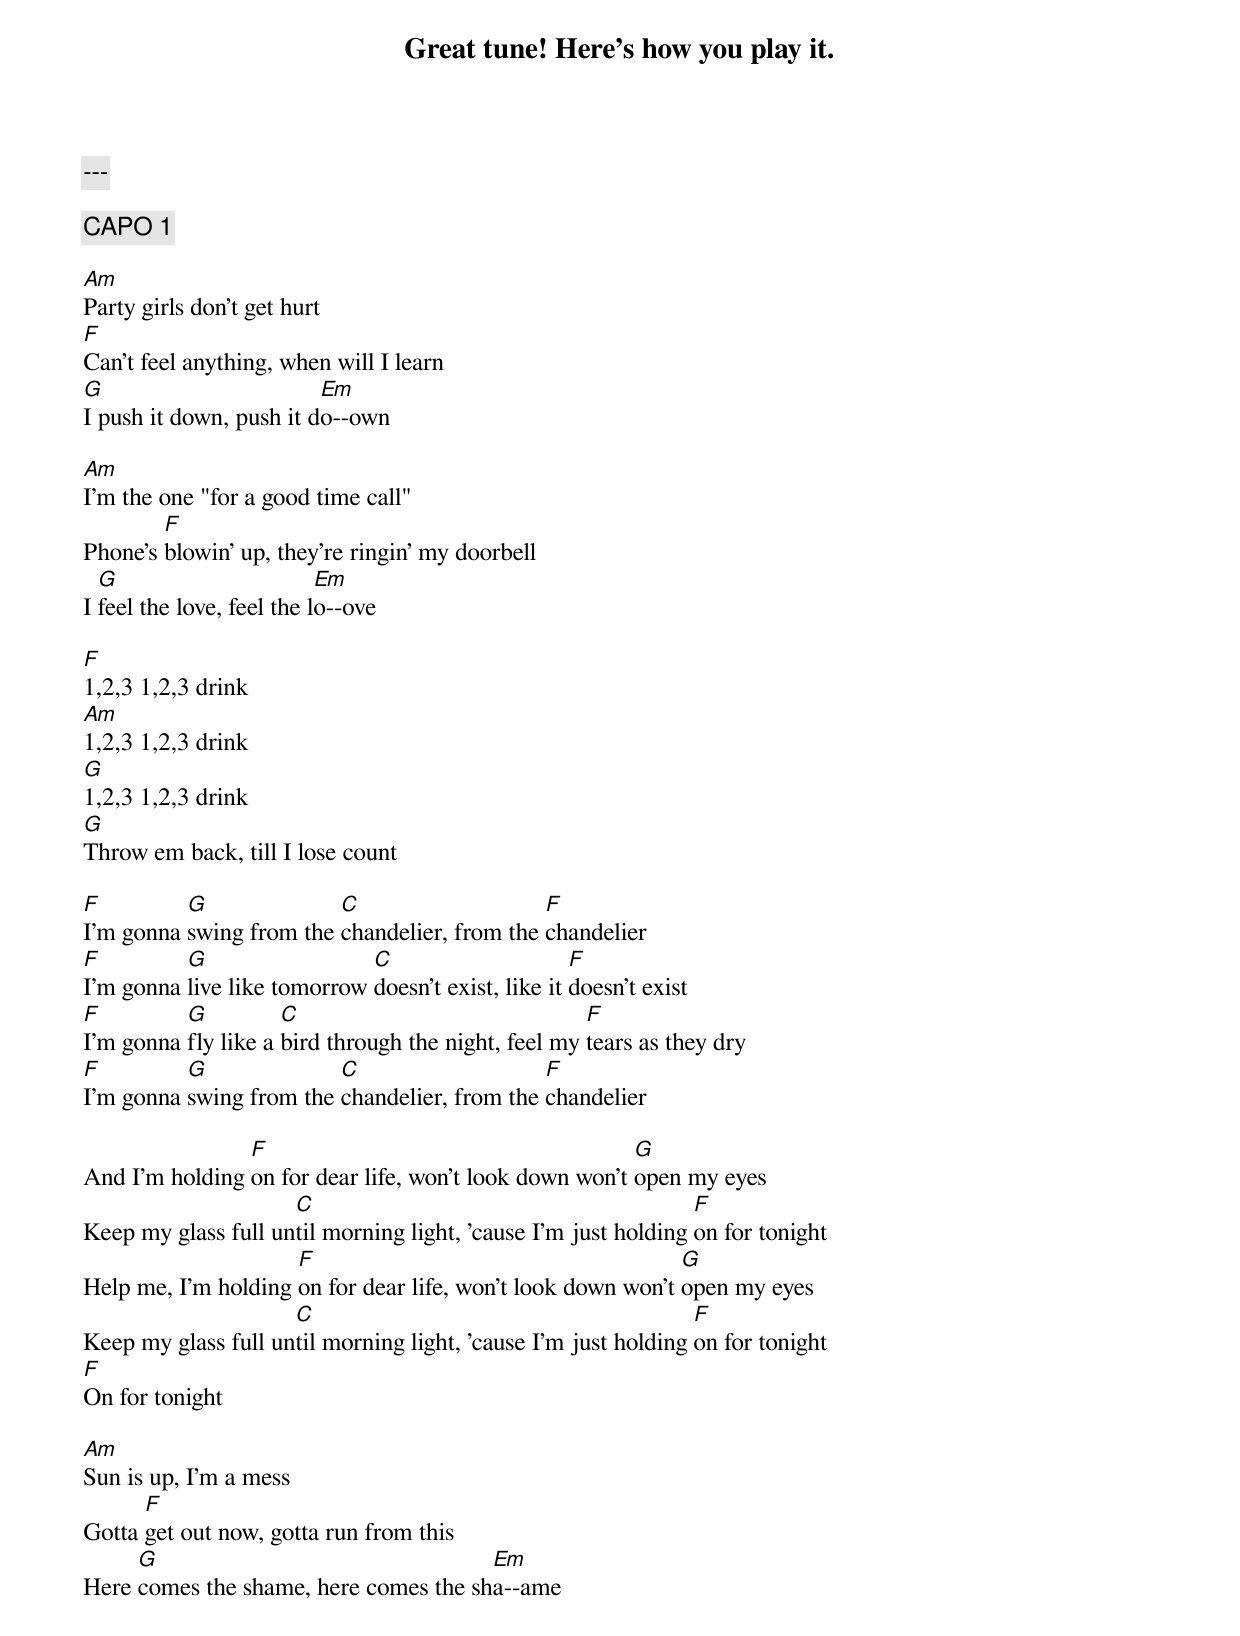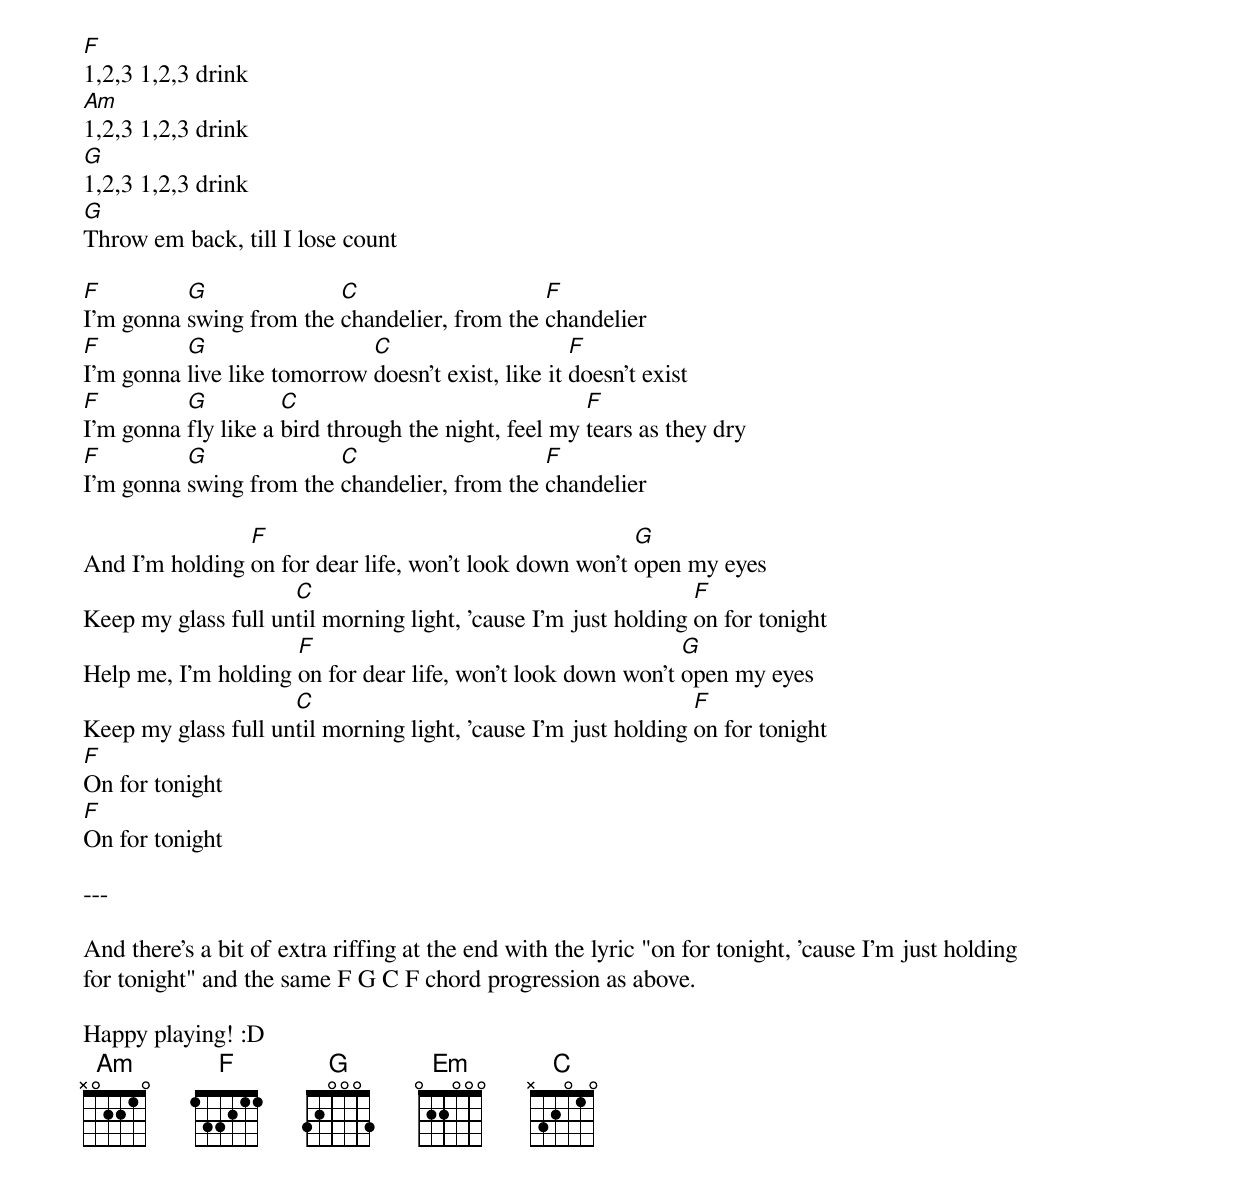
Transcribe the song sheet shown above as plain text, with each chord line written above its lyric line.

Great tune! Here's how you play it.

---

CAPO 1

Am
Party girls don't get hurt
F
Can't feel anything, when will I learn
G                        Em
I push it down, push it do--own

Am
I'm the one "for a good time call"
        F
Phone's blowin' up, they're ringin' my doorbell
  G                        Em
I feel the love, feel the lo--ove

F
1,2,3 1,2,3 drink
Am
1,2,3 1,2,3 drink
G
1,2,3 1,2,3 drink
G
Throw em back, till I lose count

F         G              C                    F
I'm gonna swing from the chandelier, from the chandelier
F         G                  C                      F
I'm gonna live like tomorrow doesn't exist, like it doesn't exist
F         G          C                               F
I'm gonna fly like a bird through the night, feel my tears as they dry
F         G              C                    F
I'm gonna swing from the chandelier, from the chandelier

                F                                       G
And I'm holding on for dear life, won't look down won't open my eyes
                     C                                          F
Keep my glass full until morning light, 'cause I'm just holding on for tonight
                     F                                       G
Help me, I'm holding on for dear life, won't look down won't open my eyes
                     C                                          F
Keep my glass full until morning light, 'cause I'm just holding on for tonight
F
On for tonight

Am
Sun is up, I'm a mess
      F
Gotta get out now, gotta run from this
     G                                 Em
Here comes the shame, here comes the sha--ame

F
1,2,3 1,2,3 drink
Am
1,2,3 1,2,3 drink
G
1,2,3 1,2,3 drink
G
Throw em back, till I lose count

F         G              C                    F
I'm gonna swing from the chandelier, from the chandelier
F         G                  C                      F
I'm gonna live like tomorrow doesn't exist, like it doesn't exist
F         G          C                               F
I'm gonna fly like a bird through the night, feel my tears as they dry
F         G              C                    F
I'm gonna swing from the chandelier, from the chandelier

                F                                       G
And I'm holding on for dear life, won't look down won't open my eyes
                     C                                          F
Keep my glass full until morning light, 'cause I'm just holding on for tonight
                     F                                       G
Help me, I'm holding on for dear life, won't look down won't open my eyes
                     C                                          F
Keep my glass full until morning light, 'cause I'm just holding on for tonight
F
On for tonight
F
On for tonight

---

And there's a bit of extra riffing at the end with the lyric "on for tonight, 'cause I'm just holding
for tonight" and the same F G C F chord progression as above.

Happy playing! :D
